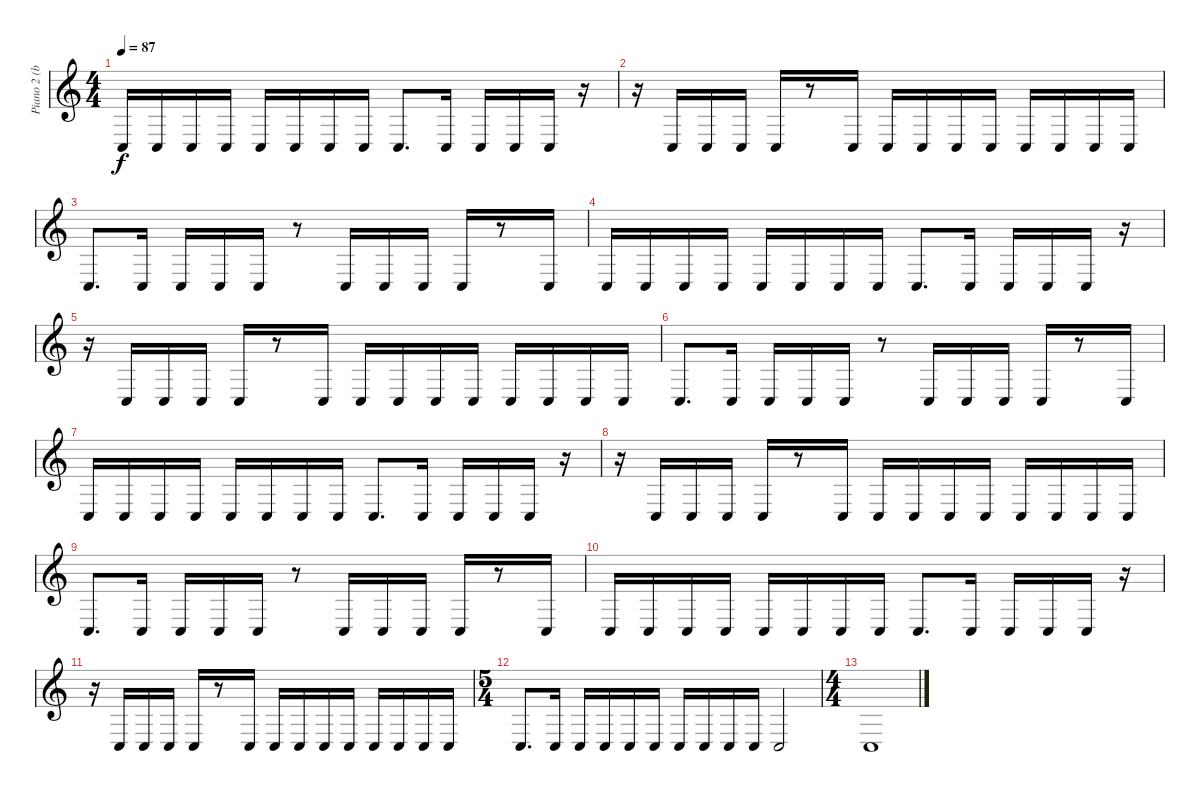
\track ("Piano 2 (bright)" "Piano 2 (b") {instrument acousticgrandpiano}
\staff {score}
\tuning (E4 B3 G3 D3 A2 E2) {hide}
\ts (4 4)
\tempo 87
\clef g2
\ks c
3.5.16{dy f} 3.5.16 3.5.16 8.6.16 3.5.16 3.5.16 3.5.16 3.5.16 3.5.8{d} 3.5.16 3.5.16 3.5.16 3.5.16 r.16 |
r.16 3.5.16 3.5.16 3.5.16 3.5.16 r.8 3.5.16 3.5.16 3.5.16 3.5.16 3.5.16 3.5.16 3.5.16 3.5.16 3.5.16 |
3.5.8{d} 3.5.16 3.5.16 3.5.16 3.5.16 r.8 3.5.16 3.5.16 3.5.16 3.5.16 r.8 3.5.16 |
3.5.16 3.5.16 3.5.16 8.6.16 3.5.16 3.5.16 3.5.16 3.5.16 3.5.8{d} 3.5.16 3.5.16 3.5.16 3.5.16 r.16 |
r.16 3.5.16 3.5.16 3.5.16 3.5.16 r.8 3.5.16 3.5.16 3.5.16 3.5.16 3.5.16 3.5.16 3.5.16 3.5.16 3.5.16 |
3.5.8{d} 3.5.16 3.5.16 3.5.16 3.5.16 r.8 3.5.16 3.5.16 3.5.16 3.5.16 r.8 3.5.16 |
3.5.16 3.5.16 3.5.16 8.6.16 3.5.16 3.5.16 3.5.16 3.5.16 3.5.8{d} 3.5.16 3.5.16 3.5.16 3.5.16 r.16 |
r.16 3.5.16 3.5.16 3.5.16 3.5.16 r.8 3.5.16 3.5.16 3.5.16 3.5.16 3.5.16 3.5.16 3.5.16 3.5.16 3.5.16 |
3.5.8{d} 3.5.16 3.5.16 3.5.16 3.5.16 r.8 3.5.16 3.5.16 3.5.16 3.5.16 r.8 3.5.16 |
3.5.16 3.5.16 3.5.16 8.6.16 3.5.16 3.5.16 3.5.16 3.5.16 3.5.8{d} 3.5.16 3.5.16 3.5.16 3.5.16 r.16 |
r.16 3.5.16 3.5.16 3.5.16 3.5.16 r.8 3.5.16 3.5.16 3.5.16 3.5.16 3.5.16 3.5.16 3.5.16 3.5.16 3.5.16 |
\ts (5 4)
3.5.8{d} 3.5.16 3.5.16 3.5.16 3.5.16 3.5.16 3.5.16 3.5.16 3.5.16 3.5.16 3.5.2 |
\ts (4 4)
3.5.1
